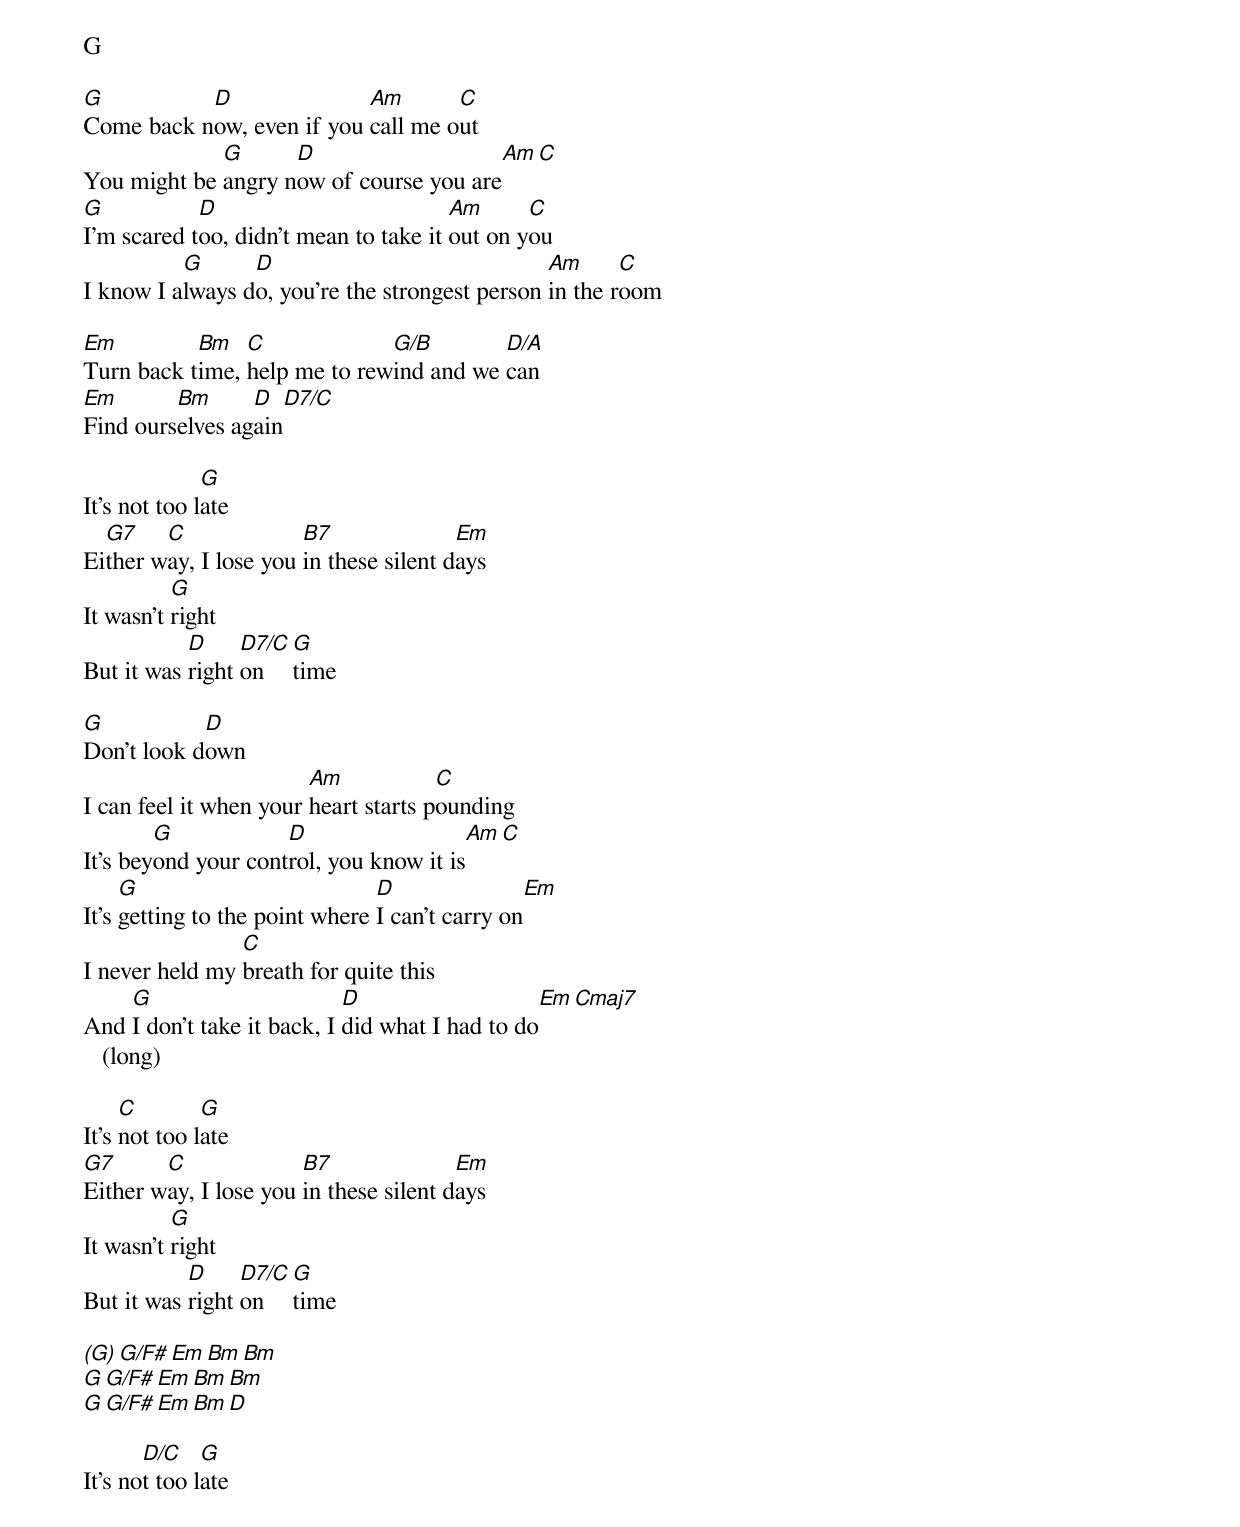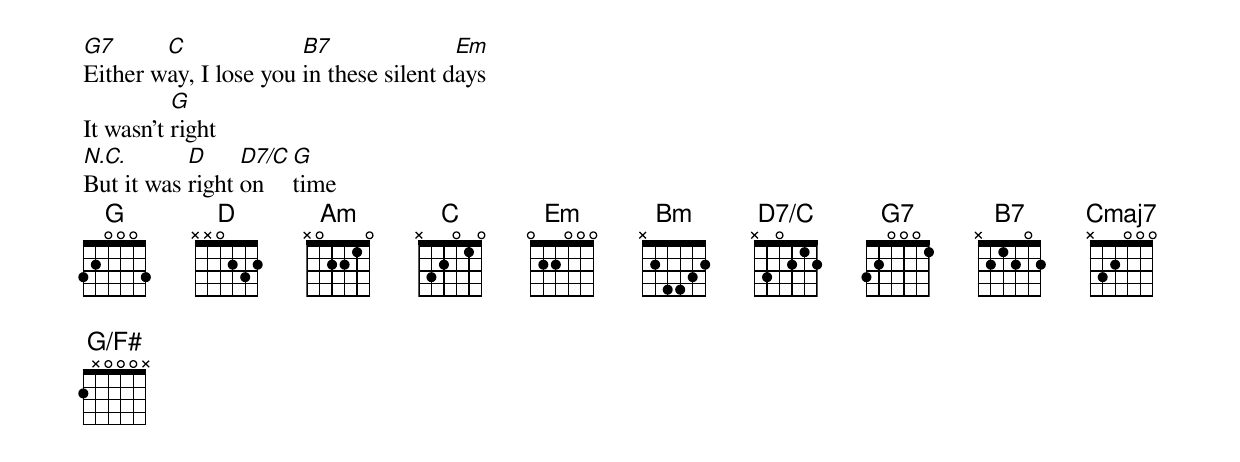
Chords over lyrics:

D7/C x30212
G/F# 2x000x

G

G          D               Am       C
Come back now, even if you call me out
             G      D                   Am   C
You might be angry now of course you are
G           D                          Am      C
I'm scared too, didn't mean to take it out on you
          G      D                              Am      C
I know I always do, you're the strongest person in the room

Em         Bm   C             G/B        D/A
Turn back time, help me to rewind and we can
Em       Bm      D     D7/C
Find ourselves again

              G
It's not too late
  G7    C              B7               Em
Either way, I lose you in these silent days
          G
It wasn't right
           D     D7/C G
But it was right on   time

G           D
Don't look down
                        Am            C
I can feel it when your heart starts pounding
        G            D                  Am   C
It's beyond your control, you know it is
     G                          D               Em
It's getting to the point where I can't carry on
                C
I never held my breath for quite this
    G                       D                   Em  Cmaj7
And I don't take it back, I did what I had to do
   (long)

     C        G
It's not too late
G7      C              B7               Em
Either way, I lose you in these silent days
          G
It wasn't right
           D     D7/C G
But it was right on   time

(G)   G/F# Em     Bm     Bm
 G    G/F# Em     Bm     Bm
 G    G/F# Em     Bm     D

       D/C    G
It's not too late
G7      C              B7               Em
Either way, I lose you in these silent days
          G
It wasn't right
N.C.       D     D7/C G
But it was right on   time
